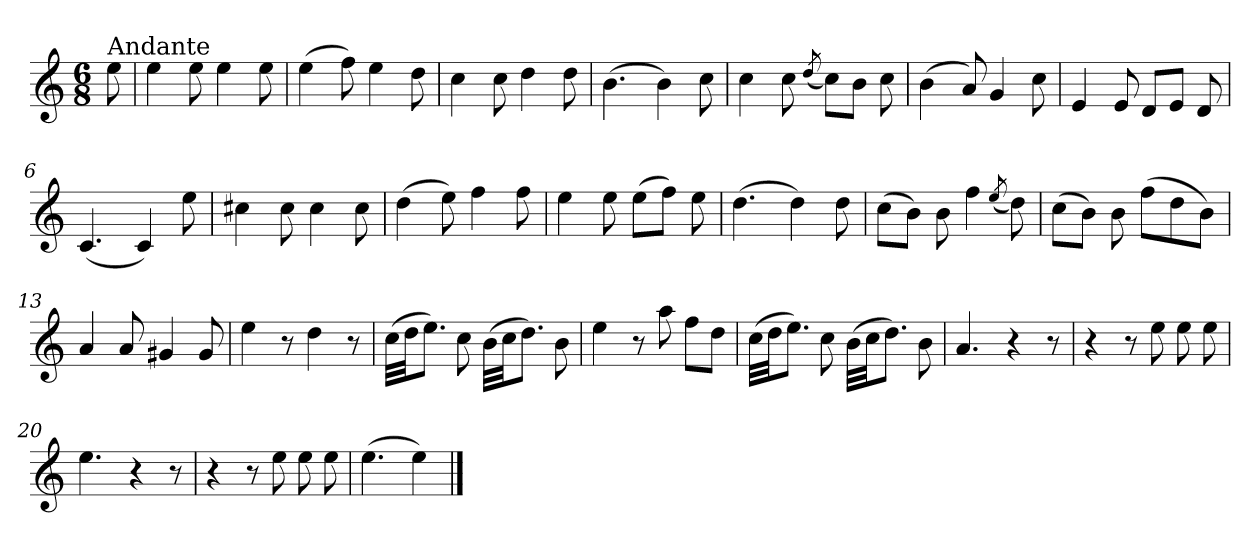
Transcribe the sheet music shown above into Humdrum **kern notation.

**kern
*part1
*staff1
*clefG2
*k[]
*a:
*M6/8
=
!LO:TX:a:t=Andante
8ee\
=1
4ee\
8ee\
4ee\
8ee\
=2
(>4ee\
8ff\)
4ee\
8dd\
=3
4cc\
8cc\
4dd\
8dd\
=4
(>4.b\
4b\)
8cc\
=1X
4cc\
8cc\
(<8qdd/
8cc\L)
8b\J
8cc\
=2X
(>4b\
8a/)
4g/
8cc\
!!LO:LB:g=z
=5
4e/
8e/
8d/L
8e/J
8d/
=6
(<4.c/
4c/)
8ee\
=7
4cc#X\
8cc#\
4cc#\
8cc#\
=8
(>4dd\
8ee\)
4ff\
8ff\
=9
4ee\
8ee\
(>8ee\L
8ff\J)
8ee\
=10
(>4.dd\
4dd\)
8dd\
=11
(>8cc\L
8b\J)
8b\
4ff\
(<8qee/
8dd\)
!!LO:LB:g=z
=12
(>8cc\L
8b\J)
8b\
(>8ff\L
8dd\
8b\J)
=13
4a/
8a/
4g#X/
8g#/
=14
4ee\
8r
4dd\
8r
=15
(>32cc\LLL
32dd\JJ
8.ee\J)
8cc\
(>32b\LLL
32cc\JJ
8.dd\J)
8b\
=16
4ee\
8r
8aa\
8ff\L
8dd\J
!!LO:LB:g=z
=17
(>32cc\LLL
32dd\JJ
8.ee\J)
8cc\
(>32b\LLL
32cc\JJ
8.dd\J)
8b\
=18
4.a/
4r
8r
=19
4r
8r
8ee\
8ee\
8ee\
=20
4.ee\
4r
8r
=21
4r
8r
8ee\
8ee\
8ee\
=22
(>4.ee\
4ee\)
==
*-
